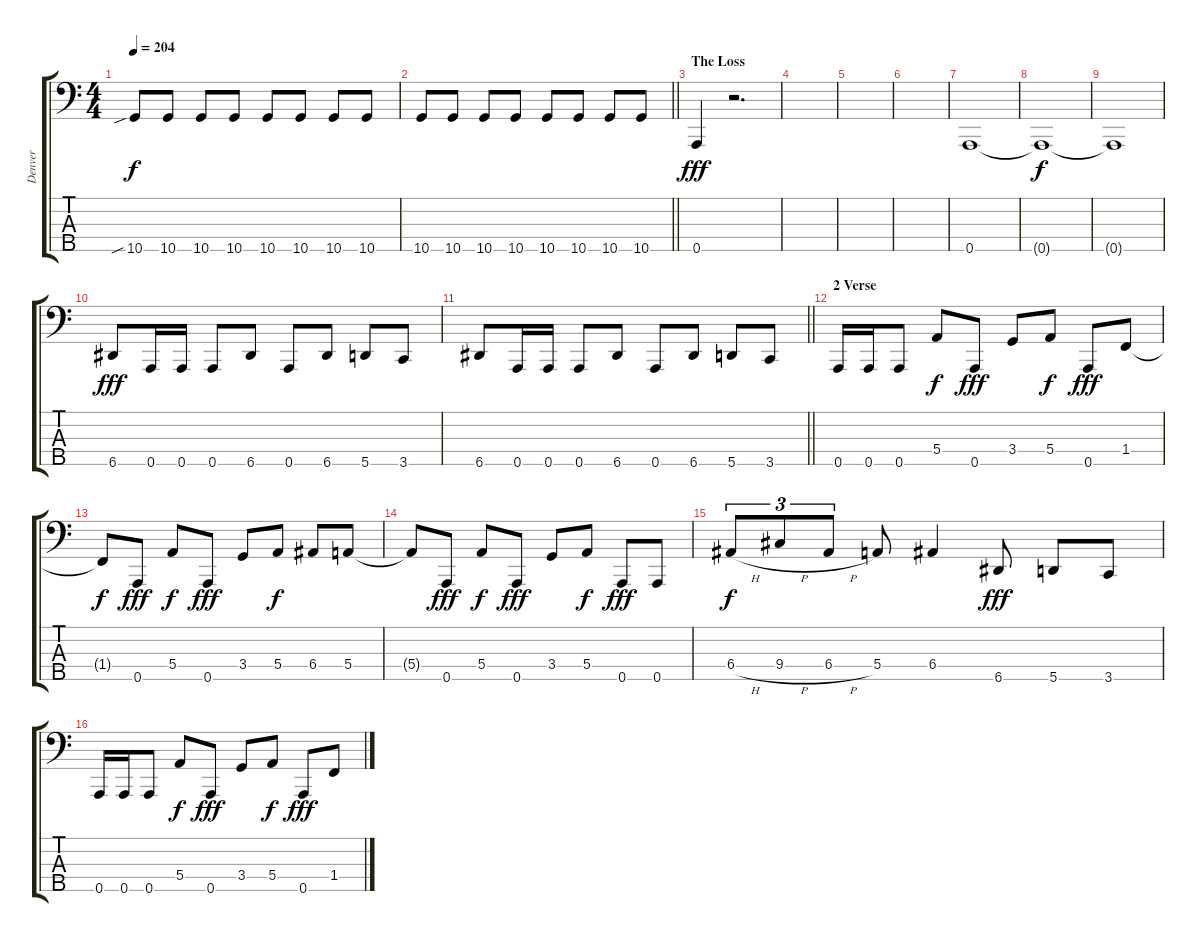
\track ("Denver" "Denver") {instrument electricbassfinger}
\staff {score tabs}
\tuning (G2 D2 A1 E1 A0) {hide}
\ts (4 4)
\tempo 204
\clef f4
\ks c
10.5{sib}.8{dy f} 10.5.8 10.5.8 10.5.8 10.5.8 10.5.8 10.5.8 10.5.8 |
\barLineRight lightlight
10.5.8 10.5.8 10.5.8 10.5.8 10.5.8 10.5.8 10.5.8 10.5.8 |
\section ("" "The Loss")
0.5.4{dy fff} r.2{d} |
|
|
|
0.5.1 |
0.5{t}.1{dy f} |
0.5{t}.1 |
6.5.8{dy fff} 0.5.16 0.5.16 0.5.8 6.5.8 0.5.8 6.5.8 5.5.8 3.5.8 |
\barLineRight lightlight
6.5.8 0.5.16 0.5.16 0.5.8 6.5.8 0.5.8 6.5.8 5.5.8 3.5.8 |
\section ("" "2 Verse ")
0.5.16 0.5.16 0.5.8 5.4.8{dy f} 0.5.8{dy fff} 3.4.8 5.4.8{dy f} 0.5.8{dy fff} 1.4.8 |
1.4{t}.8{dy f} 0.5.8{dy fff} 5.4.8{dy f} 0.5.8{dy fff} 3.4.8 5.4.8{dy f} 6.4.8 5.4.8 |
5.4{t}.8 0.5.8{dy fff} 5.4.8{dy f} 0.5.8{dy fff} 3.4.8 5.4.8{dy f} 0.5.8{dy fff} 0.5.8 |
6.4{h}.8{tu (3 2) dy f} 9.4{h}.8{tu (3 2)} 6.4{h}.8{tu (3 2)} 5.4.8 6.4.4 6.5.8{dy fff} 5.5.8 3.5.8 |
0.5.16 0.5.16 0.5.8 5.4.8{dy f} 0.5.8{dy fff} 3.4.8 5.4.8{dy f} 0.5.8{dy fff} 1.4.8
